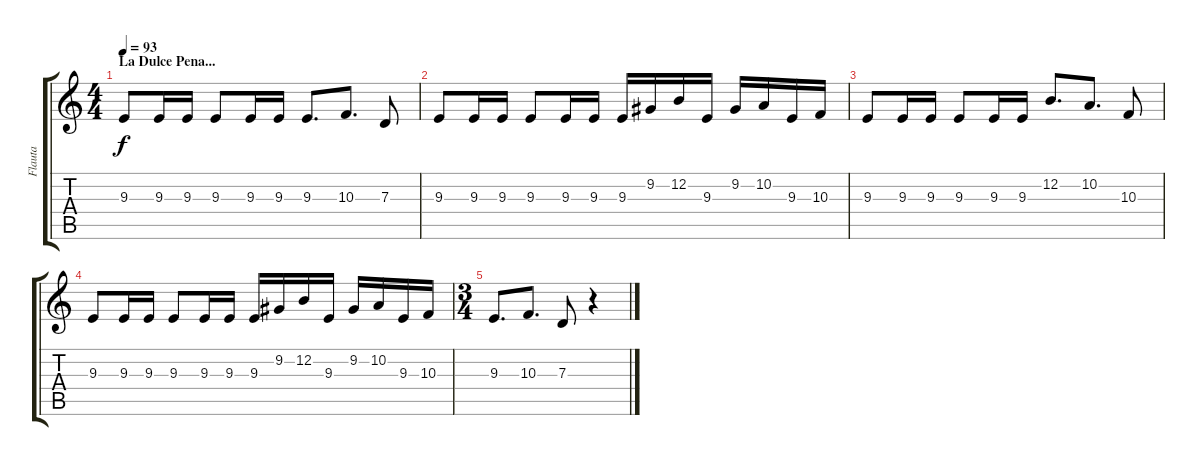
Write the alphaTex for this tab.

\track ("Flauta" "Flauta") {instrument flute}
\staff {score tabs}
\tuning (E4 B3 G3 D3 A2 E2) {hide}
\ts (4 4)
\section ("" "La Dulce Pena...")
\tempo 93
\clef g2
\ks c
9.3.8{dy f} 9.3.16 9.3.16 9.3.8 9.3.16 9.3.16 9.3.8{d} 10.3.8{d} 7.3.8 |
9.3.8 9.3.16 9.3.16 9.3.8 9.3.16 9.3.16 9.3.16 9.2.16 12.2.16 9.3.16 9.2.16 10.2.16 9.3.16 10.3.16 |
9.3.8 9.3.16 9.3.16 9.3.8 9.3.16 9.3.16 12.2.8{d} 10.2.8{d} 10.3.8 |
9.3.8 9.3.16 9.3.16 9.3.8 9.3.16 9.3.16 9.3.16 9.2.16 12.2.16 9.3.16 9.2.16 10.2.16 9.3.16 10.3.16 |
\ts (3 4)
9.3.8{d} 10.3.8{d} 7.3.8 r.4
